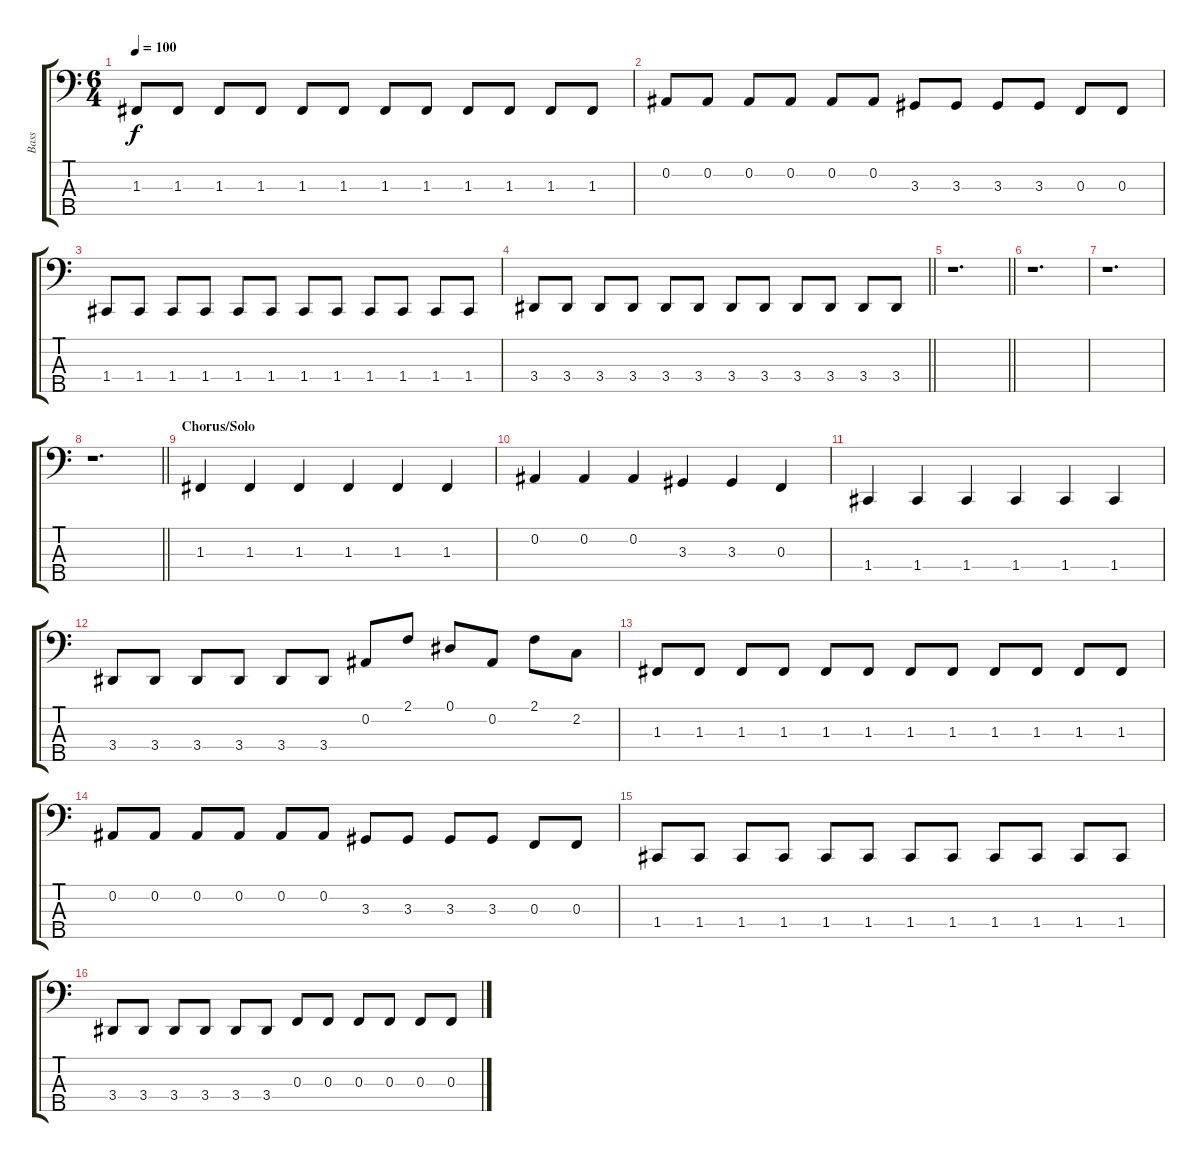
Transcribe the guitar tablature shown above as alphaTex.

\track ("Bass" "Bass") {mute instrument electricbasspick}
\staff {score tabs}
\tuning (Eb2 Bb1 F1 C1 G0) {hide}
\ts (6 4)
\tempo 100
\clef f4
\ks c
1.3.8{dy f} 1.3.8 1.3.8 1.3.8 1.3.8 1.3.8 1.3.8 1.3.8 1.3.8 1.3.8 1.3.8 1.3.8 |
0.2.8 0.2.8 0.2.8 0.2.8 0.2.8 0.2.8 3.3.8 3.3.8 3.3.8 3.3.8 0.3.8 0.3.8 |
1.4.8 1.4.8 1.4.8 1.4.8 1.4.8 1.4.8 1.4.8 1.4.8 1.4.8 1.4.8 1.4.8 1.4.8 |
\barLineRight lightlight
3.4.8 3.4.8 3.4.8 3.4.8 3.4.8 3.4.8 3.4.8 3.4.8 3.4.8 3.4.8 3.4.8 3.4.8 |
\barLineRight lightlight
r.1{d} |
r.1{d} |
r.1{d} |
\barLineRight lightlight
r.1{d} |
\section ("" "Chorus/Solo")
1.3.4 1.3.4 1.3.4 1.3.4 1.3.4 1.3.4 |
0.2.4 0.2.4 0.2.4 3.3.4 3.3.4 0.3.4 |
1.4.4 1.4.4 1.4.4 1.4.4 1.4.4 1.4.4 |
3.4.8 3.4.8 3.4.8 3.4.8 3.4.8 3.4.8 0.2.8 2.1.8 0.1.8 0.2.8 2.1.8 2.2.8 |
1.3.8 1.3.8 1.3.8 1.3.8 1.3.8 1.3.8 1.3.8 1.3.8 1.3.8 1.3.8 1.3.8 1.3.8 |
0.2.8 0.2.8 0.2.8 0.2.8 0.2.8 0.2.8 3.3.8 3.3.8 3.3.8 3.3.8 0.3.8 0.3.8 |
1.4.8 1.4.8 1.4.8 1.4.8 1.4.8 1.4.8 1.4.8 1.4.8 1.4.8 1.4.8 1.4.8 1.4.8 |
3.4.8 3.4.8 3.4.8 3.4.8 3.4.8 3.4.8 0.3.8 0.3.8 0.3.8 0.3.8 0.3.8 0.3.8
